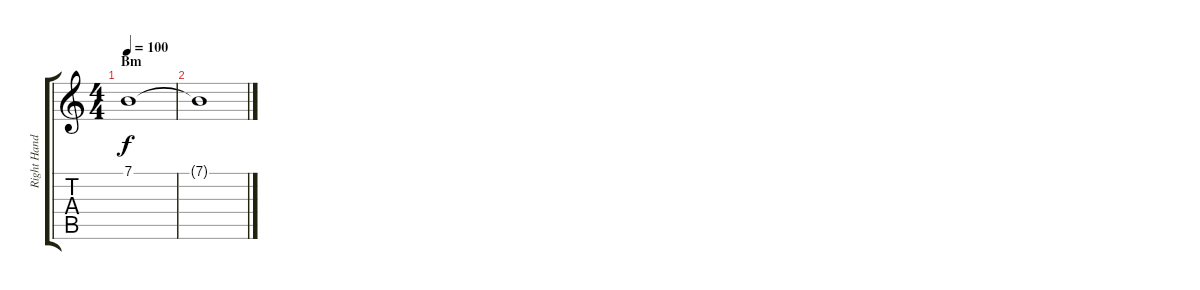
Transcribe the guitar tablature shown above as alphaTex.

\track ("Right Hand" "Right Hand") {instrument acousticgrandpiano}
\staff {score tabs}
\tuning (E4 B3 G3 D3 A2 E2) {hide}
\ts (4 4)
\section ("" "Bm")
\tempo 100
\clef g2
\ks c
7.1.1{dy f} |
7.1{t}.1
